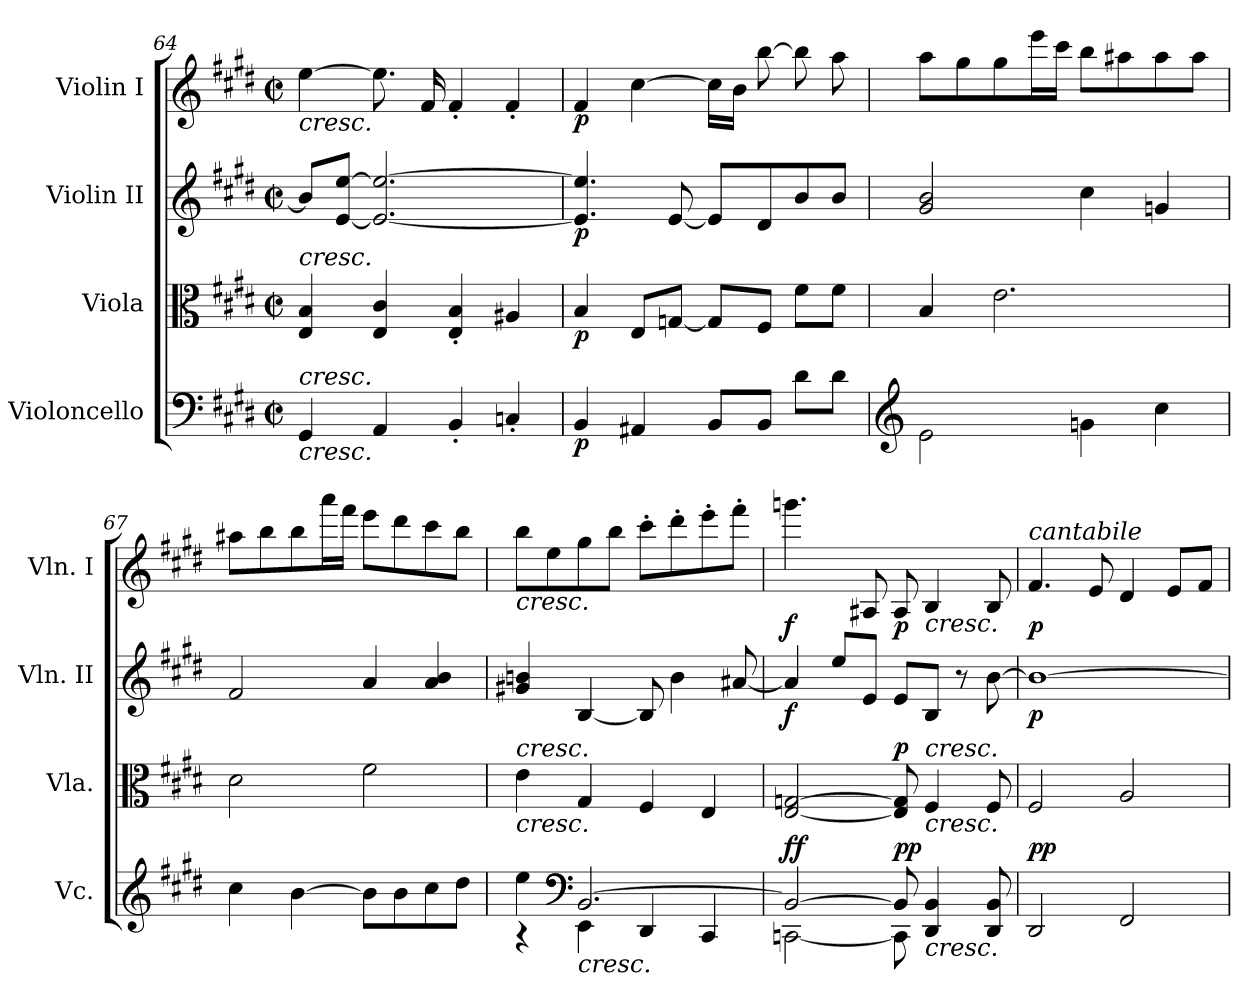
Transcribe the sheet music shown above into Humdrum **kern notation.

**kern	**dynam	**kern	**dynam	**kern	**dynam	**kern	**dynam
*part4	*part4	*part3	*part3	*part2	*part2	*part1	*part1
*staff4	*staff4	*staff3	*staff3	*staff2	*staff2	*staff1	*staff1
*I"Violoncello	*	*I"Viola	*	*I"Violin II	*	*I"Violin I	*
*I'Vc.	*	*I'Vla.	*	*I'Vln. II	*	*I'Vln. I	*
!!LO:PB:g=z
*clefF4	*	*clefC3	*	*clefG2	*	*clefG2	*
*k[f#c#g#d#]	*	*k[f#c#g#d#]	*	*k[f#c#g#d#]	*	*k[f#c#g#d#]	*
*E:	*	*E:	*	*E:	*	*E:	*
*M2/2	*	*M2/2	*	*M2/2	*	*M2/2	*
*met(c|)	*	*met(c|)	*	*met(c|)	*	*met(c|)	*
=64	=64	=64	=64	=64	=64	=64	=64
!	!	!	!	!	!	!LO:TX:b:i:t=cresc.	!
!	!	!LO:TX:a:i:t=cresc.	!	!	!	!	!
!LO:TX:a:i:t=cresc.	!	!	!	!	!	!	!
!LO:TX:b:i:t=cresc.	!	!	!	!	!	!	!
4GG#/	.	4E/ 4B/	.	8b/L]	.	[4ee\	.
.	.	.	.	[8e/ [8ee/J	.	.	.
4AA/	.	4E/ 4c#/	.	2.e/_ 2.ee/_	.	8.ee\]	.
.	.	.	.	.	.	16f#/	.
4BB'/	.	4E/' 4B/'	.	.	.	4f#'/	.
4Cn'/	.	4A#X/	.	.	.	4f#'/	.
=65	=65	=65	=65	=65	=65	=65	=65
!	!LO:DY:b	!	!LO:DY:b	!	!LO:DY:b	!	!LO:DY:b
4BB/	p	4B/	p	4.e/] 4.ee/]	p	4f#/	p
4AA#X/	.	8E/L	.	.	.	[4cc#\	.
.	.	[8Gn/J	.	[8e/	.	.	.
8BB/L	.	8G/L]	.	8e/L]	.	16cc#\LL]	.
.	.	.	.	.	.	16b\JJ	.
8BB/J	.	8F#/J	.	8d#/	.	[8bb\	.
8d#\L	.	8f#\L	.	8b/	.	8bb\]	.
8d#\J	.	8f#\J	.	8b/J	.	8aa\	.
=66	=66	=66	=66	=66	=66	=66	=66
*clefG2	*	*	*	*	*	*	*
2e\	.	4B/	.	2g#/ 2b/	.	8aa\L	.
.	.	.	.	.	.	8gg#\	.
.	.	2.e\	.	.	.	8gg#\	.
.	.	.	.	.	.	16eee\L	.
.	.	.	.	.	.	16ccc#\JJ	.
4gn\	.	.	.	4cc#\	.	8bb\L	.
.	.	.	.	.	.	8aa#X\	.
4cc#\	.	.	.	4gn/	.	8aa#\	.
.	.	.	.	.	.	8aa#\J	.
!!LO:LB:g=z
=67	=67	=67	=67	=67	=67	=67	=67
4cc#\	.	2d#\	.	2f#/	.	8aa#X\L	.
.	.	.	.	.	.	8bb\	.
[4b\	.	.	.	.	.	8bb\	.
.	.	.	.	.	.	16aaa\L	.
.	.	.	.	.	.	16fff#\JJ	.
8b\L]	.	2f#\	.	4a/	.	8eee\L	.
8b\	.	.	.	.	.	8ddd#\	.
8cc#\	.	.	.	4a/ 4b/	.	8ccc#\	.
8dd#\J	.	.	.	.	.	8bb\J	.
!!LO:LB:g=z
=68	=68	=68	=68	=68	=68	=68	=68
*^	*	*	*	*	*	*	*
!	!	!	!	!	!	!	!LO:TX:b:i:t=cresc.	!
!	!	!	!LO:TX:a:i:t=cresc.	!	!	!	!	!
!	!	!	!LO:TX:b:i:t=cresc.	!	!	!	!	!
4ee\	4r	.	4e\	.	4g#X/ 4bn/	.	8bb\L	.
*clefF4	*	*	*	*	*	*	*	*
.	.	.	.	.	.	.	8ee\	.
!LO:TX:b:i:t=cresc.	!	!	!	!	!	!	!	!
[2.BB/	4EE\	.	4G#/	.	[4B/	.	8gg#\	.
.	.	.	.	.	.	.	8bb\J	.
.	4DD#/	.	4F#/	.	8B/]	.	8ccc#'\L	.
.	.	.	.	.	4b\	.	8ddd#'\	.
.	4CC#/	.	4E/	.	.	.	8eee'\	.
.	.	.	.	.	[8a#X/	.	8fff#'\J	.
=69	=69	=69	=69	=69	=69	=69	=69	=69
!	!	!LO:DY:b	!	!	!	!	!	!
!	!	!LO:DY:n=1:a	!	!	!	!LO:DY:b	!	!LO:DY:b
2BB/_	[2CCn\	f f	[2E/ [2Gn/	.	4a#/]	f	4.gggn\	f
.	.	.	.	.	8ee/L	.	.	.
.	.	.	.	.	8e/J	.	8A#X/	.
!	!	!LO:DY:n=2:b	!	!	!	!	!	!
!	!	!LO:DY:n=3:a	!	!LO:DY:a	!	!	!	!LO:DY:b
8BB/]	8CC\]	p p	8E/] 8G/]	p	8e/L	.	8A#/	p
!	!	!	!	!	!	!	!LO:TX:b:i:t=cresc.	!
!	!	!	!LO:TX:b:i:t=cresc.	!	!	!	!	!
!	!	!	!LO:TX:a:i:t=cresc.	!	!	!	!	!
!LO:TX:b:i:t=cresc.	!	!	!	!	!	!	!	!
4DD#/ 4BB/	4.ryy	.	4F#/	.	8B/J	.	4B/	.
.	.	.	.	.	8r	.	.	.
8DD#/ 8BB/	.	.	8F#/	.	[8b\	.	8B/	.
*v	*v	*	*	*	*	*	*	*
=70	=70	=70	=70	=70	=70	=70	=70
!	!	!	!	!	!	!LO:TX:a:i:t=cantabile	!
!	!LO:DY:b	!	!	!	!	!	!
!	!LO:DY:n=1:a	!	!	!	!LO:DY:b	!	!LO:DY:b
2DD#/	p p	2F#/	.	1b_	p	4.f#/	p
.	.	.	.	.	.	8e/	.
2FF#/	.	2A/	.	.	.	4d#/	.
.	.	.	.	.	.	8e/L	.
.	.	.	.	.	.	8f#/J	.
=	=	=	=	=	=	=	=
*-	*-	*-	*-	*-	*-	*-	*-
